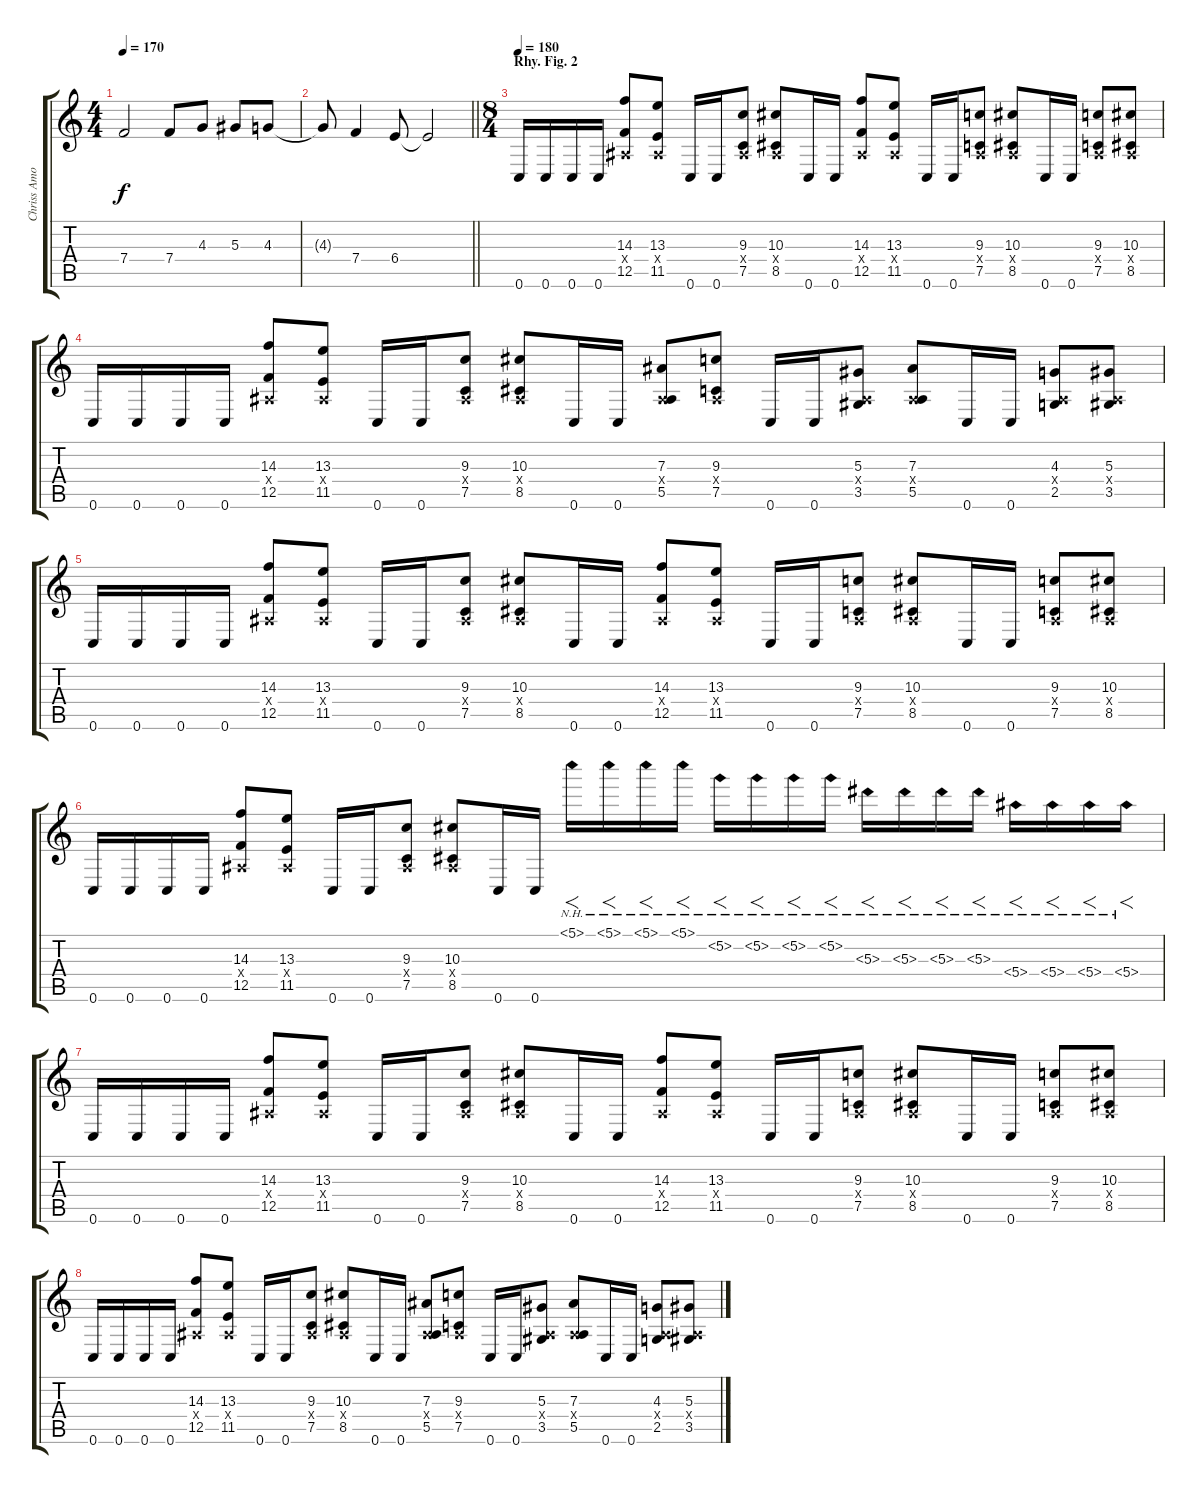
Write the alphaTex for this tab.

\track ("Chriss Amott" "Chriss Amo") {instrument distortionguitar}
\staff {score tabs}
\tuning (C4 G3 Eb3 Bb2 F2 C2) {hide}
\ts (4 4)
\tempo 170
\clef g2
\ks c
7.4{t}.2{dy f} 7.4.8 4.3.8 5.3.8 4.3.8 |
\barLineRight lightlight
4.3{t}.8 7.4.4 6.4.8 6.4{t}.2 |
\ts (8 4)
\section ("" "Rhy. Fig. 2")
\tempo 180
0.6.16{instrument distortionguitar} 0.6.16 0.6.16 0.6.16 (14.3 0.4{x} 12.5).8 (13.3 0.4{x} 11.5).8 0.6.16 0.6.16 (9.3 0.4{x} 7.5).8 (10.3 0.4{x} 8.5).8 0.6.16 0.6.16 (14.3 0.4{x} 12.5).8 (13.3 0.4{x} 11.5).8 0.6.16 0.6.16 (9.3 0.4{x} 7.5).8 (10.3 0.4{x} 8.5).8 0.6.16 0.6.16 (9.3 0.4{x} 7.5).8 (10.3 0.4{x} 8.5).8 |
0.6.16 0.6.16 0.6.16 0.6.16 (14.3 0.4{x} 12.5).8 (13.3 0.4{x} 11.5).8 0.6.16 0.6.16 (9.3 0.4{x} 7.5).8 (10.3 0.4{x} 8.5).8 0.6.16 0.6.16 (7.3 0.4{x} 5.5).8 (9.3 0.4{x} 7.5).8 0.6.16 0.6.16 (5.3 0.4{x} 3.5).8 (7.3 0.4{x} 5.5).8 0.6.16 0.6.16 (4.3 0.4{x} 2.5).8 (5.3 0.4{x} 3.5).8 |
0.6.16 0.6.16 0.6.16 0.6.16 (14.3 0.4{x} 12.5).8 (13.3 0.4{x} 11.5).8 0.6.16 0.6.16 (9.3 0.4{x} 7.5).8 (10.3 0.4{x} 8.5).8 0.6.16 0.6.16 (14.3 0.4{x} 12.5).8 (13.3 0.4{x} 11.5).8 0.6.16 0.6.16 (9.3 0.4{x} 7.5).8 (10.3 0.4{x} 8.5).8 0.6.16 0.6.16 (9.3 0.4{x} 7.5).8 (10.3 0.4{x} 8.5).8 |
0.6.16 0.6.16 0.6.16 0.6.16 (14.3 0.4{x} 12.5).8 (13.3 0.4{x} 11.5).8 0.6.16 0.6.16 (9.3 0.4{x} 7.5).8 (10.3 0.4{x} 8.5).8 0.6.16 0.6.16 5.1{nh}.16{f} 5.1{nh}.16{f} 5.1{nh}.16{f} 5.1{nh}.16{f} 5.2{nh}.16{f} 5.2{nh}.16{f} 5.2{nh}.16{f} 5.2{nh}.16{f} 5.3{nh}.16{f} 5.3{nh}.16{f} 5.3{nh}.16{f} 5.3{nh}.16{f} 5.4{nh}.16{f} 5.4{nh}.16{f} 5.4{nh}.16{f} 5.4{nh}.16{f} |
0.6.16 0.6.16 0.6.16 0.6.16 (14.3 0.4{x} 12.5).8 (13.3 0.4{x} 11.5).8 0.6.16 0.6.16 (9.3 0.4{x} 7.5).8 (10.3 0.4{x} 8.5).8 0.6.16 0.6.16 (14.3 0.4{x} 12.5).8 (13.3 0.4{x} 11.5).8 0.6.16 0.6.16 (9.3 0.4{x} 7.5).8 (10.3 0.4{x} 8.5).8 0.6.16 0.6.16 (9.3 0.4{x} 7.5).8 (10.3 0.4{x} 8.5).8 |
0.6.16 0.6.16 0.6.16 0.6.16 (14.3 0.4{x} 12.5).8 (13.3 0.4{x} 11.5).8 0.6.16 0.6.16 (9.3 0.4{x} 7.5).8 (10.3 0.4{x} 8.5).8 0.6.16 0.6.16 (7.3 0.4{x} 5.5).8 (9.3 0.4{x} 7.5).8 0.6.16 0.6.16 (5.3 0.4{x} 3.5).8 (7.3 0.4{x} 5.5).8 0.6.16 0.6.16 (4.3 0.4{x} 2.5).8 (5.3 0.4{x} 3.5).8
